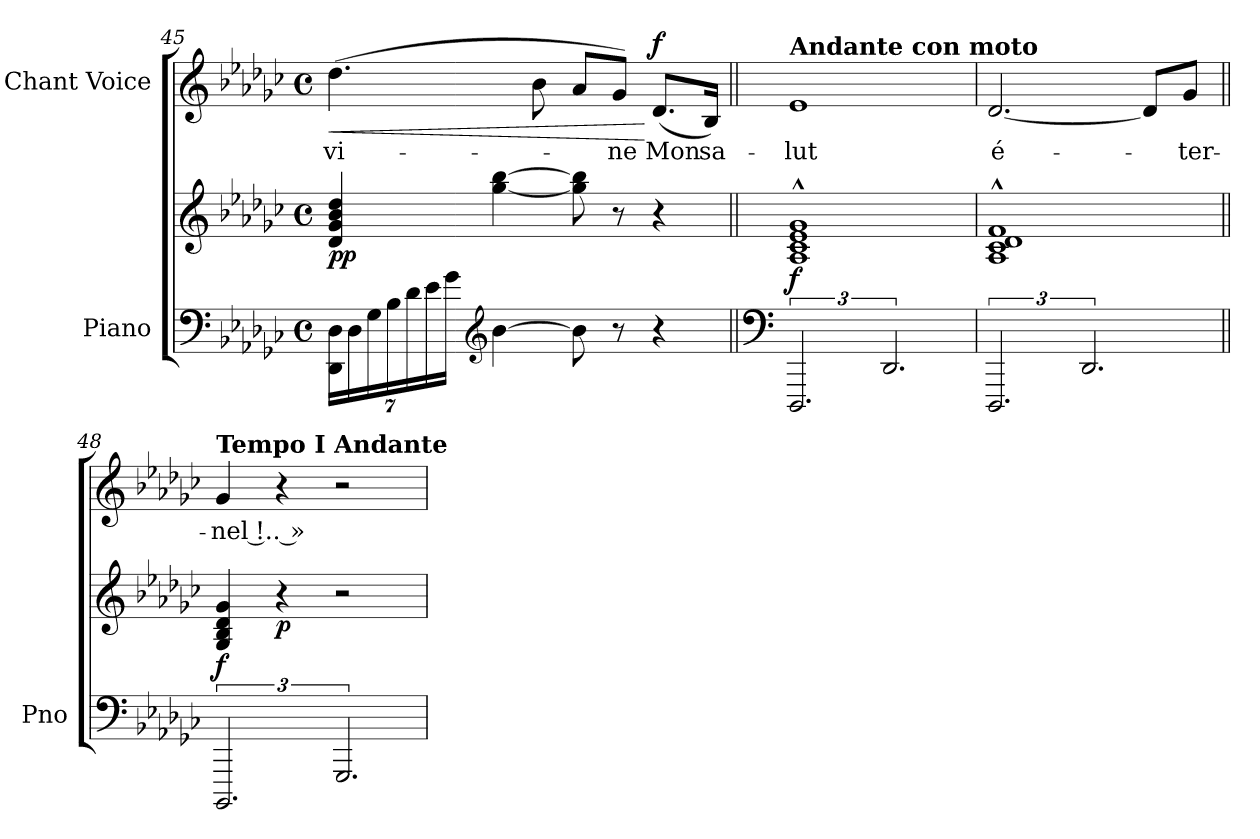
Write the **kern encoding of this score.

**kern	**kern	**dynam	**kern	**text	**dynam
*part2	*part2	*part2	*part1	*part1	*part1
*staff3	*staff2	*staff2/3	*staff1	*staff1	*staff1
*I"Piano	*	*	*I"Chant Voice	*	*
*I'Pno	*	*	*	*	*
*clefF4	*clefG2	*	*clefG2	*	*
*k[b-e-a-d-g-c-]	*k[b-e-a-d-g-c-]	*	*k[b-e-a-d-g-c-]	*	*
*M4/4	*M4/4	*	*M4/4	*	*
*met(c)	*met(c)	*	*met(c)	*	*
=45	=45	=45	=45	=45	=45
!	!	!LO:DY:b	!	!LO:LY:b	!LO:HP:b
28DD-\ 28D-\LL	4d-/ 4g-/ 4b-/ 4dd-/	pp	(4.dd-\	-vi-	<
28D-\	.	.	.	.	.
28G-\	.	.	.	.	.
28B-\	.	.	.	.	.
28d-\	.	.	.	.	.
28e-\	.	.	.	.	.
28g-\JJ	.	.	.	.	.
*clefG2	*	*	*	*	*
[4b-\	[4gg-\ [4bb-\	.	.	.	.
.	.	.	8b-\	.	.
8b-\]	8gg-\] 8bb-\]	.	8a-/L	.	.
!	!	!	!	!LO:LY:b	!
8r	8r	.	8g-/J)	-ne	.
!	!	!	!	!LO:LY:b	!LO:DY:n=1:a
4r	4r	.	(8.d-/L	Mon	[ f
!	!	!	!	!LO:LY:b	!
.	.	.	16B-/Jk)	sa-	.
=46||	=46||	=46||	=46||	=46||	=46||
*clefF4	*	*	*	*	*
!	!	!	!LO:TX:a:B:t=Andante con moto	!	!
!	!	!LO:DY:b	!	!LO:LY:b	!
3.DDD-	1A-^^ 1c-^^ 1e-^^ 1g-^^	f	1e-	-lut	.
3.DD-	.	.	.	.	.
=47	=47	=47	=47	=47	=47
!	!	!	!	!LO:LY:b	!
3.DDD-	1A-^^ 1c-^^ 1d-^^ 1f^^	.	[2.d-/	é-	.
3.DD-	.	.	.	.	.
.	.	.	8d-/L]	.	.
!	!	!	!	!LO:LY:b	!
.	.	.	8g-/J	-ter-	.
!!LO:LB:g=z
=48||	=48||	=48||	=48||	=48||	=48||
*	*	*	*MM58	*	*
!	!	!	!LO:TX:a:B:t=Tempo I Andante	!	!
!	!	!LO:DY:b	!	!LO:LY:b	!
3.BBBB-	4G-/ 4B-/ 4d-/ 4g-/	f	4g-/	-nel !.. »	.
!	!	!LO:DY:b	!	!	!
.	4r	p	4r	.	.
3.GGG-	2r	.	2r	.	.
=	=	=	=	=	=
*-	*-	*-	*-	*-	*-
